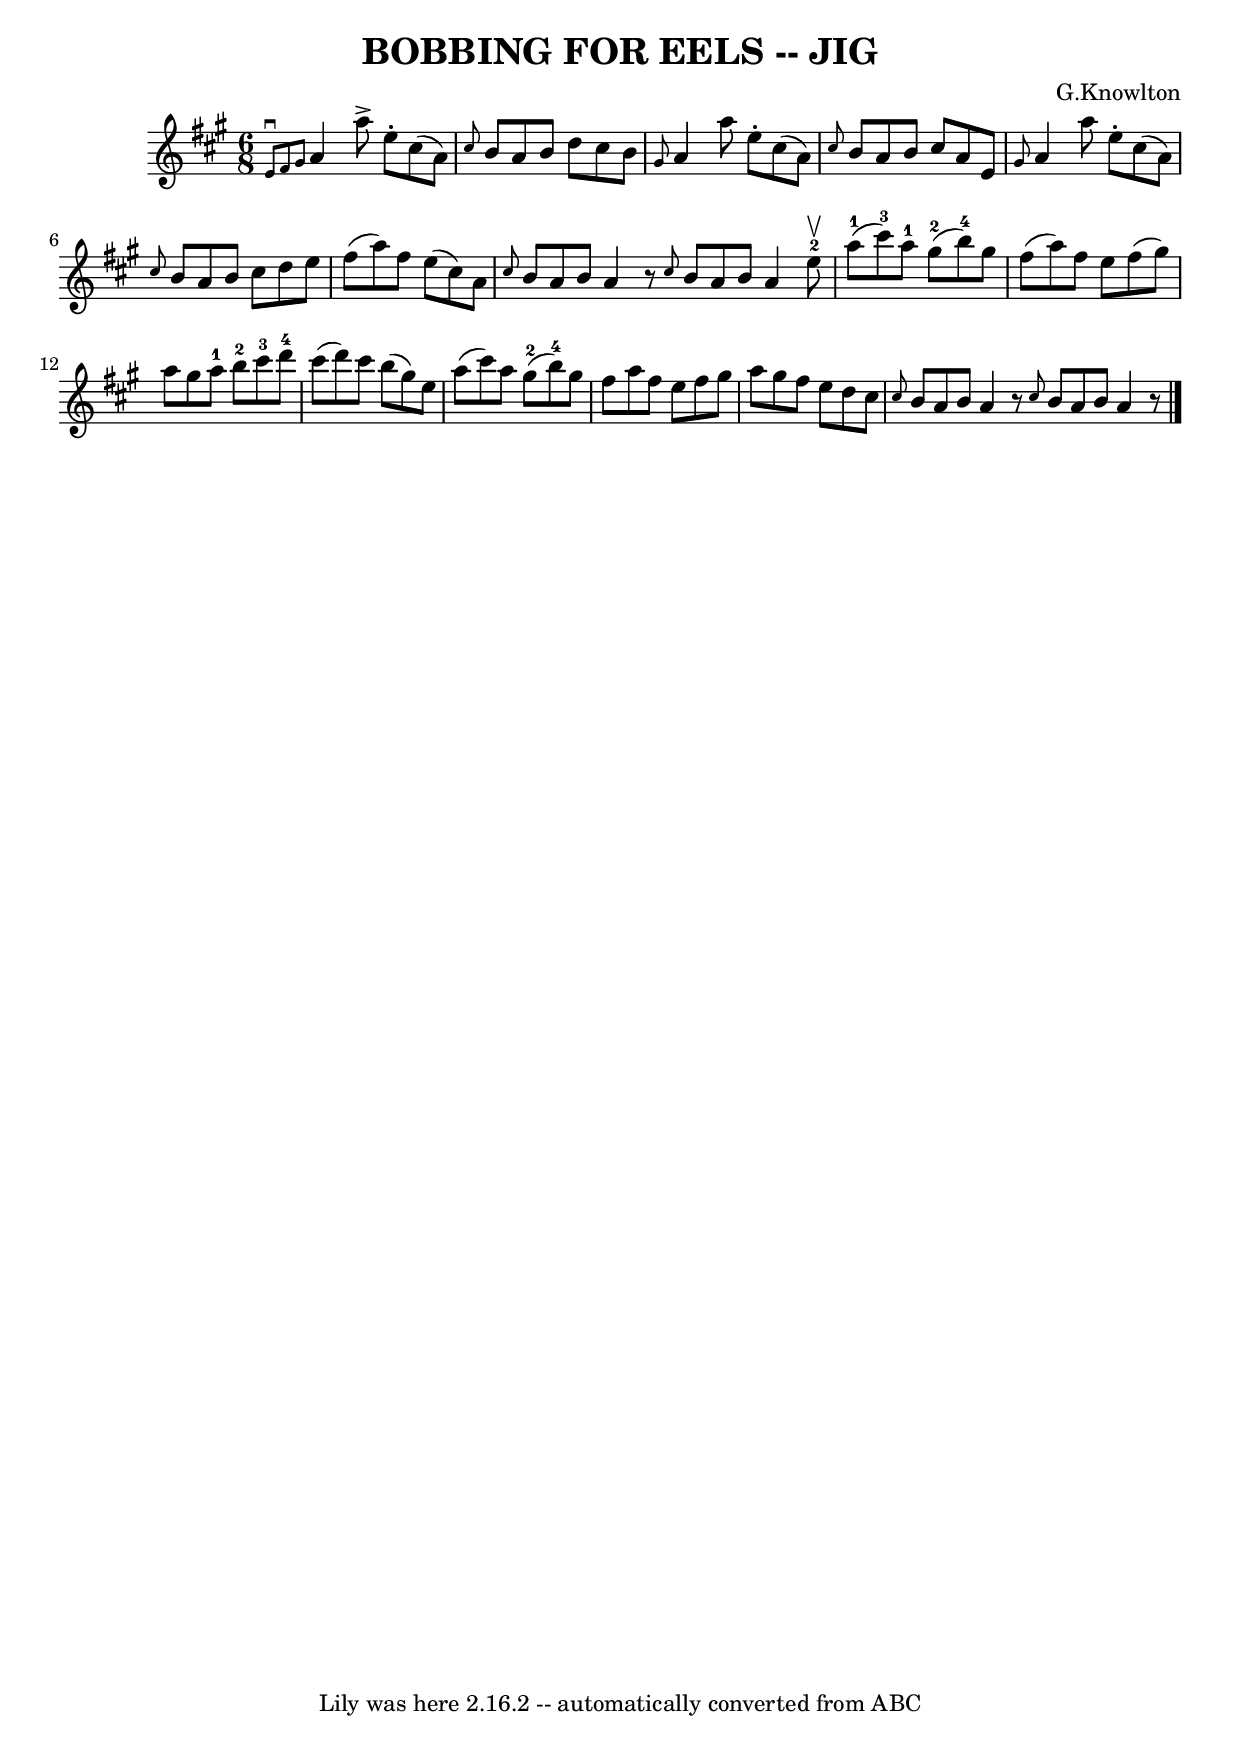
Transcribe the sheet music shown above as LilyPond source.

\version "2.16.2"
\include "Mammoth.ily"
\header {
  %% book = "Ryan's Mammoth Collection of Fiddle Tunes"
  composer = "G.Knowlton"
  crossRefNumber = "1"
  footnotes = ""
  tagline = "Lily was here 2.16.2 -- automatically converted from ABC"
  title = "BOBBING FOR EELS -- JIG"

}
voicedefault =  {


  \time 6/8 
  \key a \major
   \grace { e'8^\downbow fis'8 gis'8  
			 } a'4   
  a''8^\accent e''8 -. cis''8 (a'8)   |
  \grace { cis''8  
	 }  
  b'8 a'8 b'8 d''8 cis''8 b'8        |
  \grace { gis'8  

	 } a'4 a''8 e''8 -. cis''8 (a'8)   |
  \grace { cis''8  

	 } b'8 a'8 b'8 cis''8 a'8 e'8        |
  \grace {    
    gis'8  
  } a'4 a''8 e''8 -. cis''8 (a'8)   |
  \grace {    
    cis''8  
  } b'8 a'8 b'8 cis''8 d''8 e''8        |
  
  fis''8 (a''8) fis''8 e''8 (cis''8) a'8    |
  \grace {  
    cis''8  
  } b'8 a'8 b'8 a'4    r8   \bar ":|" \grace { cis''8  
					     }  
  b'8 a'8 b'8 a'4    \bar "|."     \bar "|:" e''8-2^\upbow       
  |
  a''8-1(cis'''8-3) a''8-1 gis''8-2(b''8 
  -4) gis''8    |
  fis''8 (a''8) fis''8 e''8 fis''8 (
  gis''8)       |
  a''8 gis''8 a''8-1 b''8-2   
  cis'''8-3 d'''8-4   |
  cis'''8 (d'''8) cis'''8 b''8 
  (gis''8) e''8        |
  a''8 (cis'''8) a''8 gis''8 
  -2(b''8-4) gis''8    |
  fis''8 a''8 fis''8 e''8    
  fis''8 gis''8        |
  a''8 gis''8 fis''8 e''8 d''8    
  cis''8    |
  \grace { cis''8  
	 } b'8 a'8 b'8 a'4    r8   
  \bar ":|" \grace { cis''8  
		   } b'8 a'8 b'8 a'4    r8   \bar "|."   

}

\score{
  <<

    \context Staff="default"
    {
      \voicedefault 
      
    }

  >>
  \layout {
    
  }
  \midi {
  }

}
